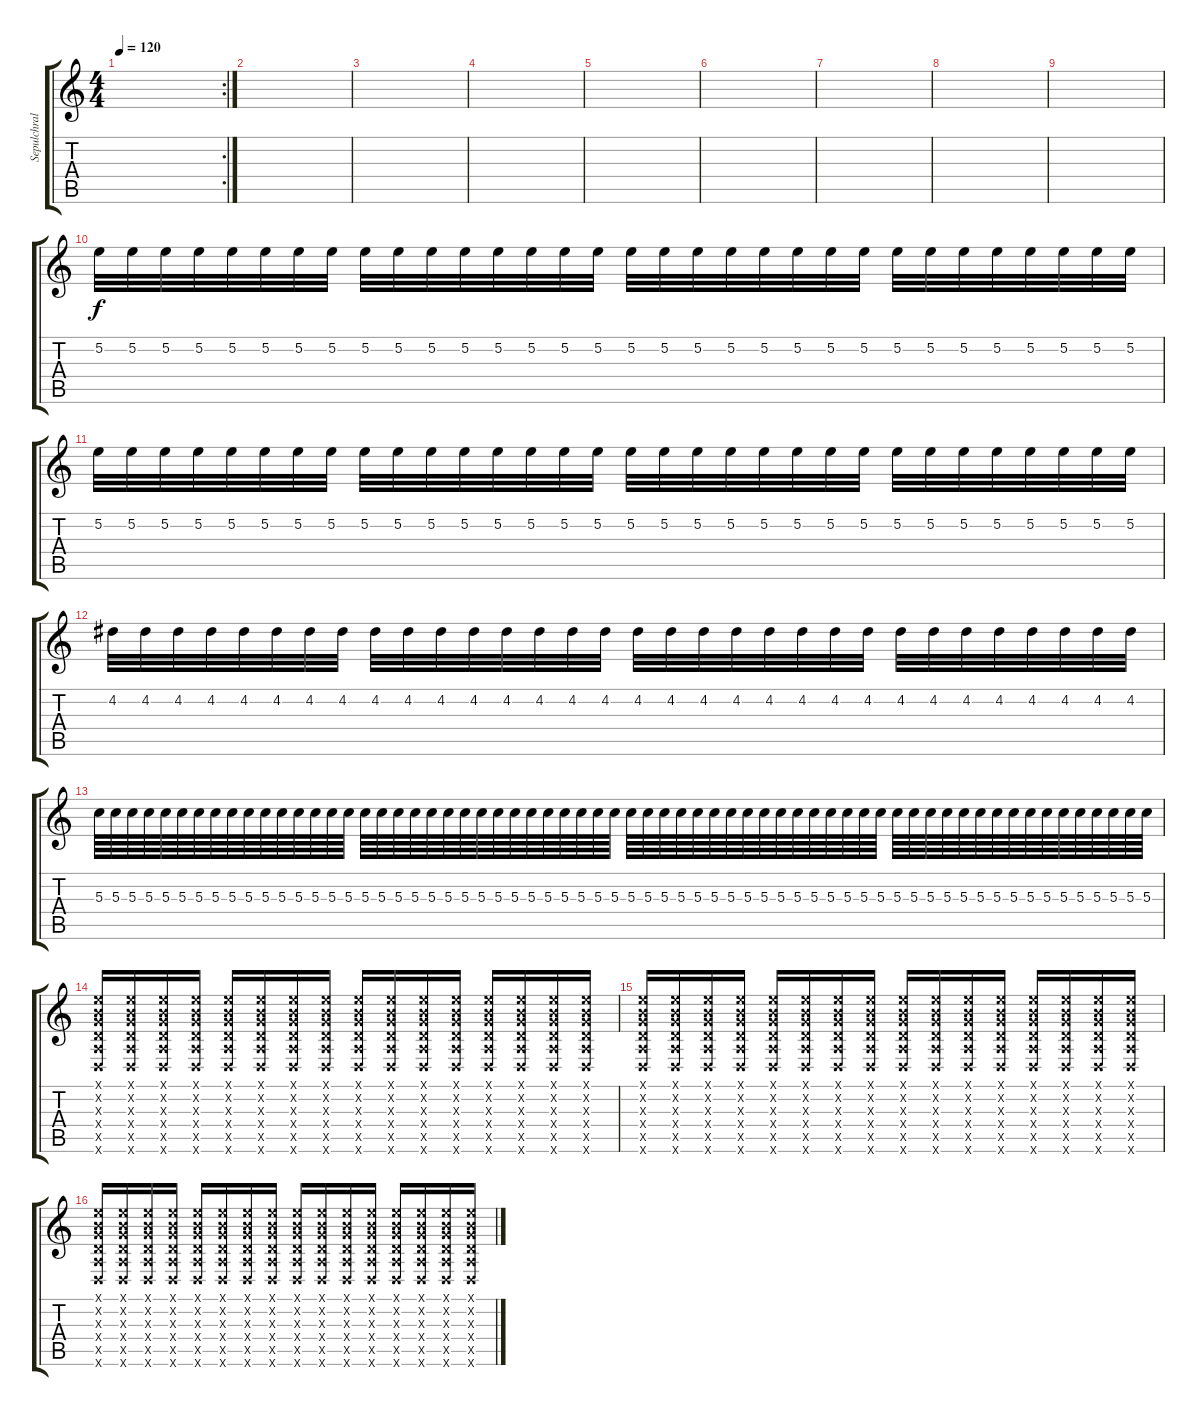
\track ("Sepulchral Minor Frets" "Sepulchral") {instrument distortionguitar}
\staff {score tabs}
\tuning (E4 B3 G3 D3 A2 D2) {hide}
\rc 2
\ts (4 4)
\tempo 120
\clef g2
\ks c
|
|
|
|
|
|
|
|
|
5.2.32 5.2.32 5.2.32 5.2.32 5.2.32 5.2.32 5.2.32 5.2.32 5.2.32 5.2.32 5.2.32 5.2.32 5.2.32 5.2.32 5.2.32 5.2.32 5.2.32 5.2.32 5.2.32 5.2.32 5.2.32 5.2.32 5.2.32 5.2.32 5.2.32 5.2.32 5.2.32 5.2.32 5.2.32 5.2.32 5.2.32 5.2.32 |
5.2.32 5.2.32 5.2.32 5.2.32 5.2.32 5.2.32 5.2.32 5.2.32 5.2.32 5.2.32 5.2.32 5.2.32 5.2.32 5.2.32 5.2.32 5.2.32 5.2.32 5.2.32 5.2.32 5.2.32 5.2.32 5.2.32 5.2.32 5.2.32 5.2.32 5.2.32 5.2.32 5.2.32 5.2.32 5.2.32 5.2.32 5.2.32 |
4.2.32 4.2.32 4.2.32 4.2.32 4.2.32 4.2.32 4.2.32 4.2.32 4.2.32 4.2.32 4.2.32 4.2.32 4.2.32 4.2.32 4.2.32 4.2.32 4.2.32 4.2.32 4.2.32 4.2.32 4.2.32 4.2.32 4.2.32 4.2.32 4.2.32 4.2.32 4.2.32 4.2.32 4.2.32 4.2.32 4.2.32 4.2.32 |
5.3.64 5.3.64 5.3.64 5.3.64 5.3.64 5.3.64 5.3.64 5.3.64 5.3.64 5.3.64 5.3.64 5.3.64 5.3.64 5.3.64 5.3.64 5.3.64 5.3.64 5.3.64 5.3.64 5.3.64 5.3.64 5.3.64 5.3.64 5.3.64 5.3.64 5.3.64 5.3.64 5.3.64 5.3.64 5.3.64 5.3.64 5.3.64 5.3.64 5.3.64 5.3.64 5.3.64 5.3.64 5.3.64 5.3.64 5.3.64 5.3.64 5.3.64 5.3.64 5.3.64 5.3.64 5.3.64 5.3.64 5.3.64 5.3.64 5.3.64 5.3.64 5.3.64 5.3.64 5.3.64 5.3.64 5.3.64 5.3.64 5.3.64 5.3.64 5.3.64 5.3.64 5.3.64 5.3.64 5.3.64 |
(0.1{x} 0.2{x} 0.3{x} 0.4{x} 0.5{x} 0.6{x}).16 (0.1{x} 0.2{x} 0.3{x} 0.4{x} 0.5{x} 0.6{x}).16 (0.1{x} 0.2{x} 0.3{x} 0.4{x} 0.5{x} 0.6{x}).16 (0.1{x} 0.2{x} 0.3{x} 0.4{x} 0.5{x} 0.6{x}).16 (0.1{x} 0.2{x} 0.3{x} 0.4{x} 0.5{x} 0.6{x}).16 (0.1{x} 0.2{x} 0.3{x} 0.4{x} 0.5{x} 0.6{x}).16 (0.1{x} 0.2{x} 0.3{x} 0.4{x} 0.5{x} 0.6{x}).16 (0.1{x} 0.2{x} 0.3{x} 0.4{x} 0.5{x} 0.6{x}).16 (0.1{x} 0.2{x} 0.3{x} 0.4{x} 0.5{x} 0.6{x}).16 (0.1{x} 0.2{x} 0.3{x} 0.4{x} 0.5{x} 0.6{x}).16 (0.1{x} 0.2{x} 0.3{x} 0.4{x} 0.5{x} 0.6{x}).16 (0.1{x} 0.2{x} 0.3{x} 0.4{x} 0.5{x} 0.6{x}).16 (0.1{x} 0.2{x} 0.3{x} 0.4{x} 0.5{x} 0.6{x}).16 (0.1{x} 0.2{x} 0.3{x} 0.4{x} 0.5{x} 0.6{x}).16 (0.1{x} 0.2{x} 0.3{x} 0.4{x} 0.5{x} 0.6{x}).16 (0.1{x} 0.2{x} 0.3{x} 0.4{x} 0.5{x} 0.6{x}).16 |
(0.1{x} 0.2{x} 0.3{x} 0.4{x} 0.5{x} 0.6{x}).16 (0.1{x} 0.2{x} 0.3{x} 0.4{x} 0.5{x} 0.6{x}).16 (0.1{x} 0.2{x} 0.3{x} 0.4{x} 0.5{x} 0.6{x}).16 (0.1{x} 0.2{x} 0.3{x} 0.4{x} 0.5{x} 0.6{x}).16 (0.1{x} 0.2{x} 0.3{x} 0.4{x} 0.5{x} 0.6{x}).16 (0.1{x} 0.2{x} 0.3{x} 0.4{x} 0.5{x} 0.6{x}).16 (0.1{x} 0.2{x} 0.3{x} 0.4{x} 0.5{x} 0.6{x}).16 (0.1{x} 0.2{x} 0.3{x} 0.4{x} 0.5{x} 0.6{x}).16 (0.1{x} 0.2{x} 0.3{x} 0.4{x} 0.5{x} 0.6{x}).16 (0.1{x} 0.2{x} 0.3{x} 0.4{x} 0.5{x} 0.6{x}).16 (0.1{x} 0.2{x} 0.3{x} 0.4{x} 0.5{x} 0.6{x}).16 (0.1{x} 0.2{x} 0.3{x} 0.4{x} 0.5{x} 0.6{x}).16 (0.1{x} 0.2{x} 0.3{x} 0.4{x} 0.5{x} 0.6{x}).16 (0.1{x} 0.2{x} 0.3{x} 0.4{x} 0.5{x} 0.6{x}).16 (0.1{x} 0.2{x} 0.3{x} 0.4{x} 0.5{x} 0.6{x}).16 (0.1{x} 0.2{x} 0.3{x} 0.4{x} 0.5{x} 0.6{x}).16 |
(0.1{x} 0.2{x} 0.3{x} 0.4{x} 0.5{x} 0.6{x}).16 (0.1{x} 0.2{x} 0.3{x} 0.4{x} 0.5{x} 0.6{x}).16 (0.1{x} 0.2{x} 0.3{x} 0.4{x} 0.5{x} 0.6{x}).16 (0.1{x} 0.2{x} 0.3{x} 0.4{x} 0.5{x} 0.6{x}).16 (0.1{x} 0.2{x} 0.3{x} 0.4{x} 0.5{x} 0.6{x}).16 (0.1{x} 0.2{x} 0.3{x} 0.4{x} 0.5{x} 0.6{x}).16 (0.1{x} 0.2{x} 0.3{x} 0.4{x} 0.5{x} 0.6{x}).16 (0.1{x} 0.2{x} 0.3{x} 0.4{x} 0.5{x} 0.6{x}).16 (0.1{x} 0.2{x} 0.3{x} 0.4{x} 0.5{x} 0.6{x}).16 (0.1{x} 0.2{x} 0.3{x} 0.4{x} 0.5{x} 0.6{x}).16 (0.1{x} 0.2{x} 0.3{x} 0.4{x} 0.5{x} 0.6{x}).16 (0.1{x} 0.2{x} 0.3{x} 0.4{x} 0.5{x} 0.6{x}).16 (0.1{x} 0.2{x} 0.3{x} 0.4{x} 0.5{x} 0.6{x}).16 (0.1{x} 0.2{x} 0.3{x} 0.4{x} 0.5{x} 0.6{x}).16 (0.1{x} 0.2{x} 0.3{x} 0.4{x} 0.5{x} 0.6{x}).16 (0.1{x} 0.2{x} 0.3{x} 0.4{x} 0.5{x} 0.6{x}).16
